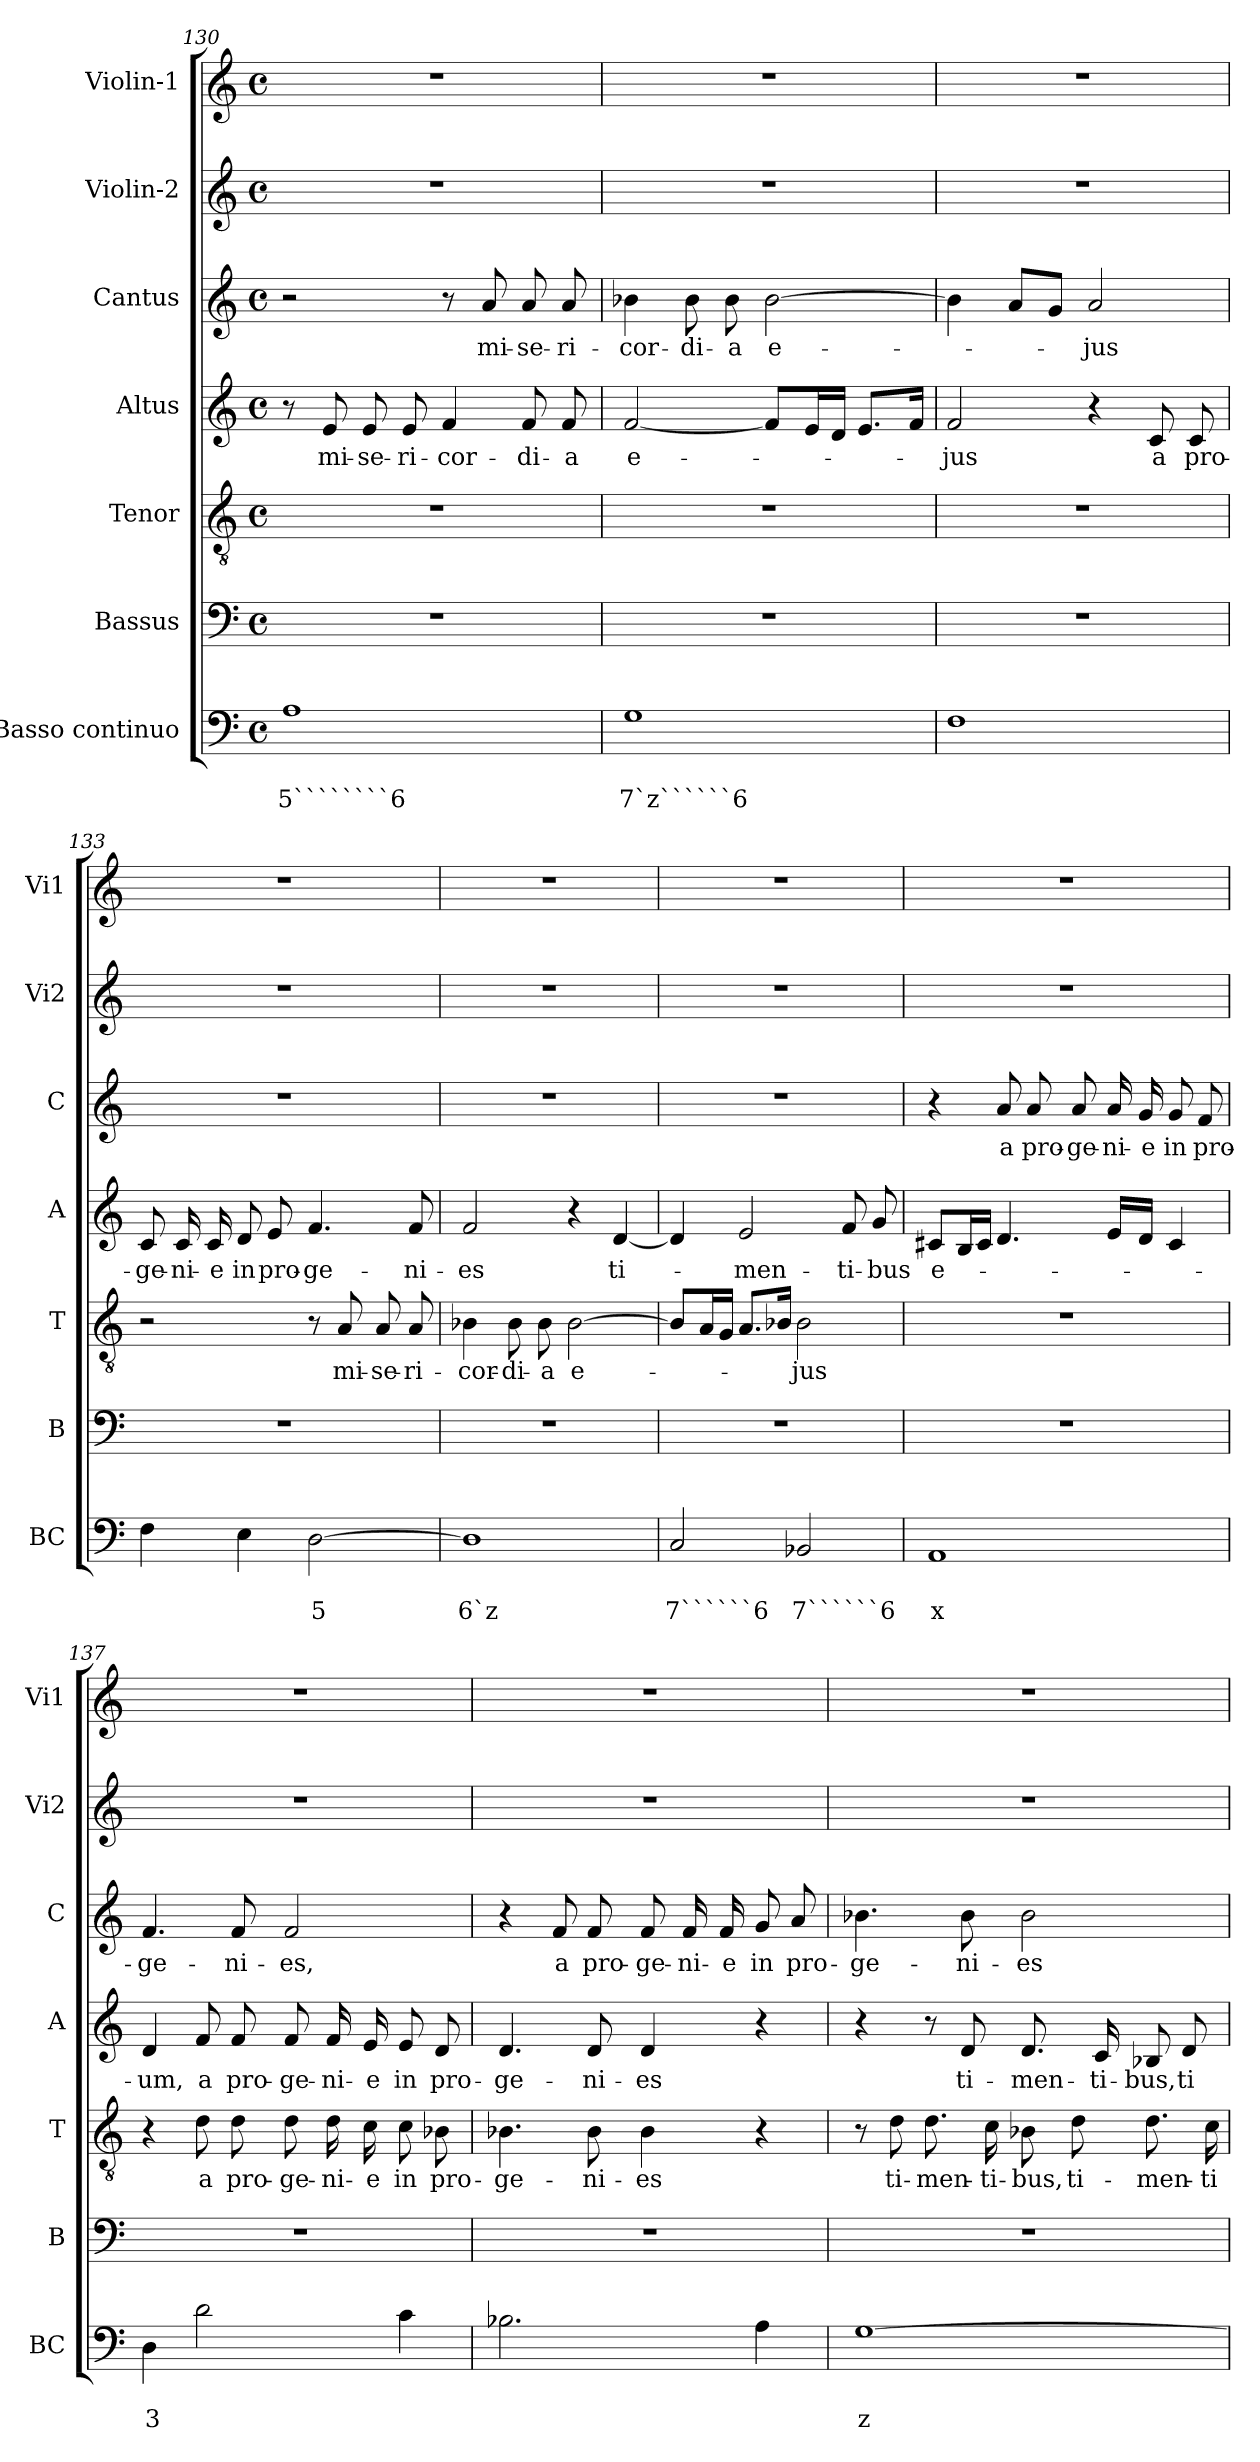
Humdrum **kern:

**kern	**text	**text	**kern	**kern	**text	**kern	**text	**kern	**text	**kern	**kern
*part7	*part7	*part7	*part6	*part5	*part5	*part4	*part4	*part3	*part3	*part2	*part1
*staff7	*staff7	*staff7	*staff6	*staff5	*staff5	*staff4	*staff4	*staff3	*staff3	*staff2	*staff1
*I"Basso continuo	*	*	*I"Bassus	*I"Tenor	*	*I"Altus	*	*I"Cantus	*	*I"Violin-2	*I"Violin-1
*I'BC	*	*	*I'B	*I'T	*	*I'A	*	*I'C	*	*I'Vi2	*I'Vi1
*clefF4	*	*	*clefF4	*clefGv2	*	*clefG2	*	*clefG2	*	*clefG2	*clefG2
*k[]	*	*	*k[]	*k[]	*	*k[]	*	*k[]	*	*k[]	*k[]
*C:	*	*	*C:	*C:	*	*C:	*	*C:	*	*C:	*C:
*M4/4	*	*	*M4/4	*M4/4	*	*M4/4	*	*M4/4	*	*M4/4	*M4/4
*met(c)	*	*	*met(c)	*met(c)	*	*met(c)	*	*met(c)	*	*met(c)	*met(c)
=130	=130	=130	=130	=130	=130	=130	=130	=130	=130	=130	=130
!	!	!LO:LY:b	!	!	!	!	!	!	!	!	!
1A	.	5````````6	1r	1r	.	8r	.	2r	.	1r	1r
!	!	!	!	!	!	!	!LO:LY:b	!	!	!	!
.	.	.	.	.	.	8e/	mi-	.	.	.	.
!	!	!	!	!	!	!	!LO:LY:b	!	!	!	!
.	.	.	.	.	.	8e/	-se-	.	.	.	.
!	!	!	!	!	!	!	!LO:LY:b	!	!	!	!
.	.	.	.	.	.	8e/	-ri-	.	.	.	.
!	!	!	!	!	!	!	!LO:LY:b	!	!	!	!
.	.	.	.	.	.	4f/	-cor-	8r	.	.	.
!	!	!	!	!	!	!	!	!	!LO:LY:b	!	!
.	.	.	.	.	.	.	.	8a/	mi-	.	.
!	!	!	!	!	!	!	!LO:LY:b	!	!LO:LY:b	!	!
.	.	.	.	.	.	8f/	-di-	8a/	-se-	.	.
!	!	!	!	!	!	!	!LO:LY:b	!	!LO:LY:b	!	!
.	.	.	.	.	.	8f/	-a	8a/	-ri-	.	.
!!LO:PB:g=z
=131	=131	=131	=131	=131	=131	=131	=131	=131	=131	=131	=131
!	!	!LO:LY:b	!	!	!	!	!LO:LY:b	!	!LO:LY:b	!	!
1G	.	7`z``````6	1r	1r	.	[2f/	e-	4b-X\	-cor-	1r	1r
!	!	!	!	!	!	!	!	!	!LO:LY:b	!	!
.	.	.	.	.	.	.	.	8b-\	-di-	.	.
!	!	!	!	!	!	!	!	!	!LO:LY:b	!	!
.	.	.	.	.	.	.	.	8b-\	-a	.	.
!	!	!	!	!	!	!	!	!	!LO:LY:b	!	!
.	.	.	.	.	.	8f/L]	.	[2b-\	e-	.	.
.	.	.	.	.	.	16e/L	.	.	.	.	.
.	.	.	.	.	.	16d/JJ	.	.	.	.	.
.	.	.	.	.	.	8.e/L	.	.	.	.	.
.	.	.	.	.	.	16f/Jk	.	.	.	.	.
=132	=132	=132	=132	=132	=132	=132	=132	=132	=132	=132	=132
!	!	!	!	!	!	!	!LO:LY:b	!	!	!	!
1F	.	.	1r	1r	.	2f/	-jus	4b-\]	.	1r	1r
.	.	.	.	.	.	.	.	8a/L	.	.	.
.	.	.	.	.	.	.	.	8g/J	.	.	.
!	!	!	!	!	!	!	!	!	!LO:LY:b	!	!
.	.	.	.	.	.	4r	.	2a/	-jus	.	.
!	!	!	!	!	!	!	!LO:LY:b	!	!	!	!
.	.	.	.	.	.	8c/	a	.	.	.	.
!	!	!	!	!	!	!	!LO:LY:b	!	!	!	!
.	.	.	.	.	.	8c/	pro-	.	.	.	.
=133	=133	=133	=133	=133	=133	=133	=133	=133	=133	=133	=133
!	!	!	!	!	!	!	!LO:LY:b	!	!	!	!
4F\	.	.	1r	2r	.	8c/	-ge-	1r	.	1r	1r
!	!	!	!	!	!	!	!LO:LY:b	!	!	!	!
.	.	.	.	.	.	16c/	-ni-	.	.	.	.
!	!	!	!	!	!	!	!LO:LY:b	!	!	!	!
.	.	.	.	.	.	16c/	-e	.	.	.	.
!	!	!	!	!	!	!	!LO:LY:b	!	!	!	!
4E\	.	.	.	.	.	8d/	in	.	.	.	.
!	!	!	!	!	!	!	!LO:LY:b	!	!	!	!
.	.	.	.	.	.	8e/	pro-	.	.	.	.
!	!	!LO:LY:b	!	!	!	!	!LO:LY:b	!	!	!	!
[2D\	.	5	.	8r	.	4.f/	-ge-	.	.	.	.
!	!	!	!	!	!LO:LY:b	!	!	!	!	!	!
.	.	.	.	8A/	mi-	.	.	.	.	.	.
!	!	!	!	!	!LO:LY:b	!	!	!	!	!	!
.	.	.	.	8A/	-se-	.	.	.	.	.	.
!	!	!	!	!	!LO:LY:b	!	!LO:LY:b	!	!	!	!
.	.	.	.	8A/	-ri-	8f/	-ni-	.	.	.	.
=134	=134	=134	=134	=134	=134	=134	=134	=134	=134	=134	=134
!	!	!LO:LY:b	!	!	!LO:LY:b	!	!LO:LY:b	!	!	!	!
1D]	.	6`z	1r	4B-X\	-cor-	2f/	-es	1r	.	1r	1r
!	!	!	!	!	!LO:LY:b	!	!	!	!	!	!
.	.	.	.	8B-\	-di-	.	.	.	.	.	.
!	!	!	!	!	!LO:LY:b	!	!	!	!	!	!
.	.	.	.	8B-\	-a	.	.	.	.	.	.
!	!	!	!	!	!LO:LY:b	!	!	!	!	!	!
.	.	.	.	[2B-\	e-	4r	.	.	.	.	.
!	!	!	!	!	!	!	!LO:LY:b	!	!	!	!
.	.	.	.	.	.	[4d/	ti-	.	.	.	.
=135	=135	=135	=135	=135	=135	=135	=135	=135	=135	=135	=135
!	!	!LO:LY:b	!	!	!	!	!	!	!	!	!
2C/	.	7``````6	1r	8B-/L]	.	4d/]	.	1r	.	1r	1r
.	.	.	.	16A/L	.	.	.	.	.	.	.
.	.	.	.	16G/JJ	.	.	.	.	.	.	.
!	!	!	!	!	!	!	!LO:LY:b	!	!	!	!
.	.	.	.	8.A/L	.	2e/	-men-	.	.	.	.
.	.	.	.	16B-X/Jk	.	.	.	.	.	.	.
!	!	!LO:LY:b	!	!	!LO:LY:b	!	!	!	!	!	!
2BB-X/	.	7``````6	.	2B-\	-jus	.	.	.	.	.	.
!	!	!	!	!	!	!	!LO:LY:b	!	!	!	!
.	.	.	.	.	.	8f/	-ti-	.	.	.	.
!	!	!	!	!	!	!	!LO:LY:b	!	!	!	!
.	.	.	.	.	.	8g/	-bus	.	.	.	.
!!LO:LB:g=z
=136	=136	=136	=136	=136	=136	=136	=136	=136	=136	=136	=136
!	!	!LO:LY:b	!	!	!	!	!LO:LY:b	!	!	!	!
1AA	.	x	1r	1r	.	8c#X/L	e-	4r	.	1r	1r
.	.	.	.	.	.	16B/L	.	.	.	.	.
.	.	.	.	.	.	16c#/JJ	.	.	.	.	.
!	!	!	!	!	!	!	!	!	!LO:LY:b	!	!
.	.	.	.	.	.	4.d/	.	8a/	a	.	.
!	!	!	!	!	!	!	!	!	!LO:LY:b	!	!
.	.	.	.	.	.	.	.	8a/	pro-	.	.
!	!	!	!	!	!	!	!	!	!LO:LY:b	!	!
.	.	.	.	.	.	.	.	8a/	-ge-	.	.
!	!	!	!	!	!	!	!	!	!LO:LY:b	!	!
.	.	.	.	.	.	16e/LL	.	16a/	-ni-	.	.
!	!	!	!	!	!	!	!	!	!LO:LY:b	!	!
.	.	.	.	.	.	16d/JJ	.	16g/	-e	.	.
!	!	!	!	!	!	!	!	!	!LO:LY:b	!	!
.	.	.	.	.	.	4c#/	.	8g/	in	.	.
!	!	!	!	!	!	!	!	!	!LO:LY:b	!	!
.	.	.	.	.	.	.	.	8f/	pro-	.	.
=137	=137	=137	=137	=137	=137	=137	=137	=137	=137	=137	=137
!	!	!LO:LY:b	!	!	!	!	!LO:LY:b	!	!LO:LY:b	!	!
4D\	.	3	1r	4r	.	4d/	-um,	4.f/	-ge-	1r	1r
!	!	!	!	!	!LO:LY:b	!	!LO:LY:b	!	!	!	!
2d\	.	.	.	8d\	a	8f/	a	.	.	.	.
!	!	!	!	!	!LO:LY:b	!	!LO:LY:b	!	!LO:LY:b	!	!
.	.	.	.	8d\	pro-	8f/	pro-	8f/	-ni-	.	.
!	!	!	!	!	!LO:LY:b	!	!LO:LY:b	!	!LO:LY:b	!	!
.	.	.	.	8d\	-ge-	8f/	-ge-	2f/	-es,	.	.
!	!	!	!	!	!LO:LY:b	!	!LO:LY:b	!	!	!	!
.	.	.	.	16d\	-ni-	16f/	-ni-	.	.	.	.
!	!	!	!	!	!LO:LY:b	!	!LO:LY:b	!	!	!	!
.	.	.	.	16c\	-e	16e/	-e	.	.	.	.
!	!	!	!	!	!LO:LY:b	!	!LO:LY:b	!	!	!	!
4c\	.	.	.	8c\	in	8e/	in	.	.	.	.
!	!	!	!	!	!LO:LY:b	!	!LO:LY:b	!	!	!	!
.	.	.	.	8B-X\	pro-	8d/	pro-	.	.	.	.
=138	=138	=138	=138	=138	=138	=138	=138	=138	=138	=138	=138
!	!	!	!	!	!LO:LY:b	!	!LO:LY:b	!	!	!	!
2.B-X\	.	.	1r	4.B-X\	-ge-	4.d/	-ge-	4r	.	1r	1r
!	!	!	!	!	!	!	!	!	!LO:LY:b	!	!
.	.	.	.	.	.	.	.	8f/	a	.	.
!	!	!	!	!	!LO:LY:b	!	!LO:LY:b	!	!LO:LY:b	!	!
.	.	.	.	8B-\	-ni-	8d/	-ni-	8f/	pro-	.	.
!	!	!	!	!	!LO:LY:b	!	!LO:LY:b	!	!LO:LY:b	!	!
.	.	.	.	4B-\	-es	4d/	-es	8f/	-ge-	.	.
!	!	!	!	!	!	!	!	!	!LO:LY:b	!	!
.	.	.	.	.	.	.	.	16f/	-ni-	.	.
!	!	!	!	!	!	!	!	!	!LO:LY:b	!	!
.	.	.	.	.	.	.	.	16f/	-e	.	.
!	!	!	!	!	!	!	!	!	!LO:LY:b	!	!
4A\	.	.	.	4r	.	4r	.	8g/	in	.	.
!	!	!	!	!	!	!	!	!	!LO:LY:b	!	!
.	.	.	.	.	.	.	.	8a/	pro-	.	.
=139	=139	=139	=139	=139	=139	=139	=139	=139	=139	=139	=139
!	!	!LO:LY:b	!	!	!	!	!	!	!LO:LY:b	!	!
[1G	.	z	1r	8r	.	4r	.	4.b-X\	-ge-	1r	1r
!	!	!	!	!	!LO:LY:b	!	!	!	!	!	!
.	.	.	.	8d\	ti-	.	.	.	.	.	.
!	!	!	!	!	!LO:LY:b	!	!	!	!	!	!
.	.	.	.	8.d\	-men-	8r	.	.	.	.	.
!	!	!	!	!	!	!	!LO:LY:b	!	!LO:LY:b	!	!
.	.	.	.	.	.	8d/	ti-	8b-\	-ni-	.	.
!	!	!	!	!	!LO:LY:b	!	!	!	!	!	!
.	.	.	.	16c\	-ti-	.	.	.	.	.	.
!	!	!	!	!	!LO:LY:b	!	!LO:LY:b	!	!LO:LY:b	!	!
.	.	.	.	8B-X\	-bus,	8.d/	-men-	2b-\	-es	.	.
!	!	!	!	!	!LO:LY:b	!	!	!	!	!	!
.	.	.	.	8d\	ti-	.	.	.	.	.	.
!	!	!	!	!	!	!	!LO:LY:b	!	!	!	!
.	.	.	.	.	.	16c/	-ti-	.	.	.	.
!	!	!	!	!	!LO:LY:b	!	!LO:LY:b	!	!	!	!
.	.	.	.	8.d\	-men-	8B-X/	-bus,	.	.	.	.
!	!	!	!	!	!	!	!LO:LY:b	!	!	!	!
.	.	.	.	.	.	8d/	ti-	.	.	.	.
!	!	!	!	!	!LO:LY:b	!	!	!	!	!	!
.	.	.	.	16c\	-ti-	.	.	.	.	.	.
=	=	=	=	=	=	=	=	=	=	=	=
*-	*-	*-	*-	*-	*-	*-	*-	*-	*-	*-	*-
